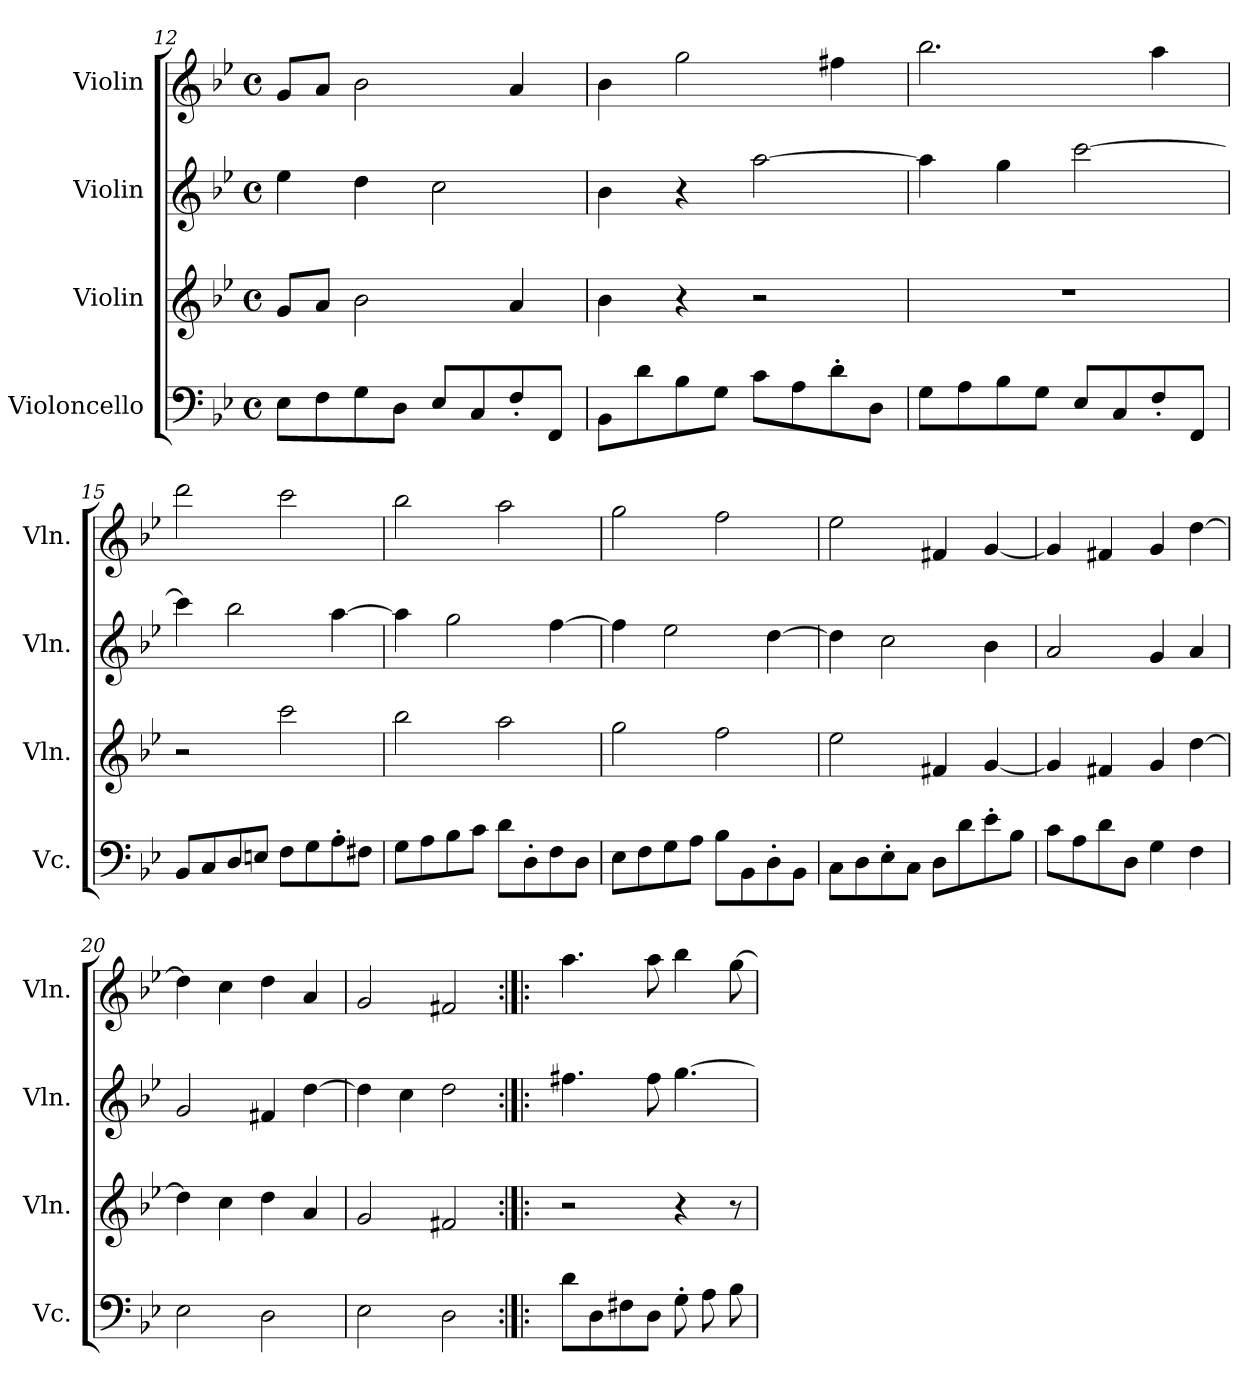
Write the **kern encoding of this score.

**kern	**kern	**kern	**kern
*part4	*part3	*part2	*part1
*staff4	*staff3	*staff2	*staff1
*I"Violoncello	*I"Violin	*I"Violin	*I"Violin
*I'Vc.	*I'Vln.	*I'Vln.	*I'Vln.
*clefF4	*clefG2	*clefG2	*clefG2
*k[b-e-]	*k[b-e-]	*k[b-e-]	*k[b-e-]
*M4/4	*M4/4	*M4/4	*M4/4
*met(c)	*met(c)	*met(c)	*met(c)
=12	=12	=12	=12
8E-\L	8g/L	4ee-\	8g/L
8F\	8a/J	.	8a/J
8G\	2b-\	4dd\	2b-\
8D\J	.	.	.
8E-/L	.	2cc\	.
8C/	.	.	.
8F'/	4a/	.	4a/
8FF/J	.	.	.
=13	=13	=13	=13
8BB-\L	4b-\	4b-\	4b-\
8d\	.	.	.
8B-\	4r	4r	2gg\
8G\J	.	.	.
8c\L	2r	[2aa\	.
8A\	.	.	.
8d'\	.	.	4ff#X\
8D\J	.	.	.
!!LO:LB:g=z
=14	=14	=14	=14
8G\L	1r	4aa\]	2.bb-\
8A\	.	.	.
8B-\	.	4gg\	.
8G\J	.	.	.
8E-/L	.	[2ccc\	.
8C/	.	.	.
8F'/	.	.	4aa\
8FF/J	.	.	.
=15	=15	=15	=15
8BB-/L	2r	4ccc\]	2ddd\
8C/	.	.	.
8D/	.	2bb-\	.
8En/J	.	.	.
8F\L	2ccc\	.	2ccc\
8G\	.	.	.
8A'\	.	[4aa\	.
8F#X\J	.	.	.
=16	=16	=16	=16
8G\L	2bb-\	4aa\]	2bb-\
8A\	.	.	.
8B-\	.	2gg\	.
8c\J	.	.	.
8d\L	2aa\	.	2aa\
8D'\	.	.	.
8F\	.	[4ff\	.
8D\J	.	.	.
=17	=17	=17	=17
8E-\L	2gg\	4ff\]	2gg\
8F\	.	.	.
8G\	.	2ee-\	.
8A\J	.	.	.
8B-\L	2ff\	.	2ff\
8BB-\	.	.	.
8D'\	.	[4dd\	.
8BB-\J	.	.	.
=18	=18	=18	=18
8C\L	2ee-\	4dd\]	2ee-\
8D\	.	.	.
8E-'\	.	2cc\	.
8C\J	.	.	.
8D\L	4f#X/	.	4f#X/
8d\	.	.	.
8e-'\	[4g/	4b-\	[4g/
8B-\J	.	.	.
!!LO:LB:g=z
=19	=19	=19	=19
8c\L	4g/]	2a/	4g/]
8A\	.	.	.
8d\	4f#X/	.	4f#X/
8D\J	.	.	.
4G\	4g/	4g/	4g/
4F\	[4dd\	4a/	[4dd\
=20	=20	=20	=20
2E-\	4dd\]	2g/	4dd\]
.	4cc\	.	4cc\
2D\	4dd\	4f#X/	4dd\
.	4a/	[4dd\	4a/
=21	=21	=21	=21
2E-\	2g/	4dd\]	2g/
.	.	4cc\	.
2D\	2f#X/	2dd\	2f#X/
=22:|!|:	=22:|!|:	=22:|!|:	=22:|!|:
8ryy	8ryy	8ryy	8ryy
8d\L	2r	4.ff#X\	4.aa\
8D\	.	.	.
8F#X\	.	.	.
8D\J	.	8ff#\	8aa\
8G'\L	4r	[4.gg\	4bb-\
8A\	.	.	.
8B-\	8r	.	[8gg\
=	=	=	=
*-	*-	*-	*-
